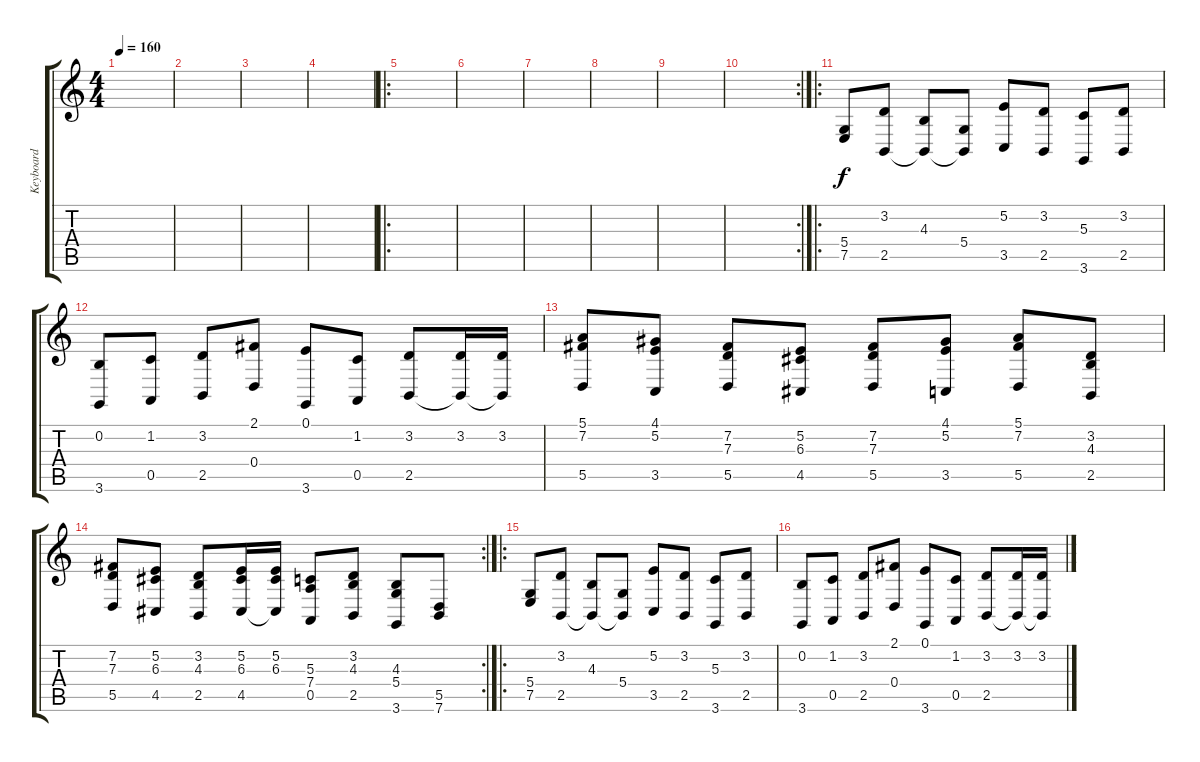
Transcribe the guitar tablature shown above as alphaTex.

\track ("Keyboard" "Keyboard") {instrument harpsichord}
\staff {score tabs}
\tuning (E4 B3 G3 D3 A2 E2) {hide}
\ts (4 4)
\tempo 160
\clef g2
\ks c
|
|
|
|
\ro
|
|
|
|
|
\rc 2
|
\ro
(5.4 7.5).8 (3.2 2.5).8 (4.3 2.5{t}).8 (5.4 2.5{t}).8 (5.2 3.5).8 (3.2 2.5).8 (5.3 3.6).8 (3.2 2.5).8 |
(0.2 3.6).8 (1.2 0.5).8 (3.2 2.5).8 (2.1 0.4).8 (0.1 3.6).8 (1.2 0.5).8 (3.2 2.5).8 (3.2 2.5{t}).16 (3.2 2.5{t}).16 |
(5.1 7.2 5.5).8 (4.1 5.2 3.5).8 (7.2 7.3 5.5).8 (5.2 6.3 4.5).8 (7.2 7.3 5.5).8 (4.1 5.2 3.5).8 (5.1 7.2 5.5).8 (3.2 4.3 2.5).8 |
\rc 2
(7.2 7.3 5.5).8 (5.2 6.3 4.5).8 (3.2 4.3 2.5).8 (5.2 6.3 4.5).16 (5.2 6.3 4.5{t}).16 (5.3 7.4 0.5).8 (3.2 4.3 2.5).8 (4.3 5.4 3.6).8 (5.5 7.6).8 |
\ro
(5.4 7.5).8 (3.2 2.5).8 (4.3 2.5{t}).8 (5.4 2.5{t}).8 (5.2 3.5).8 (3.2 2.5).8 (5.3 3.6).8 (3.2 2.5).8 |
(0.2 3.6).8 (1.2 0.5).8 (3.2 2.5).8 (2.1 0.4).8 (0.1 3.6).8 (1.2 0.5).8 (3.2 2.5).8 (3.2 2.5{t}).16 (3.2 2.5{t}).16
